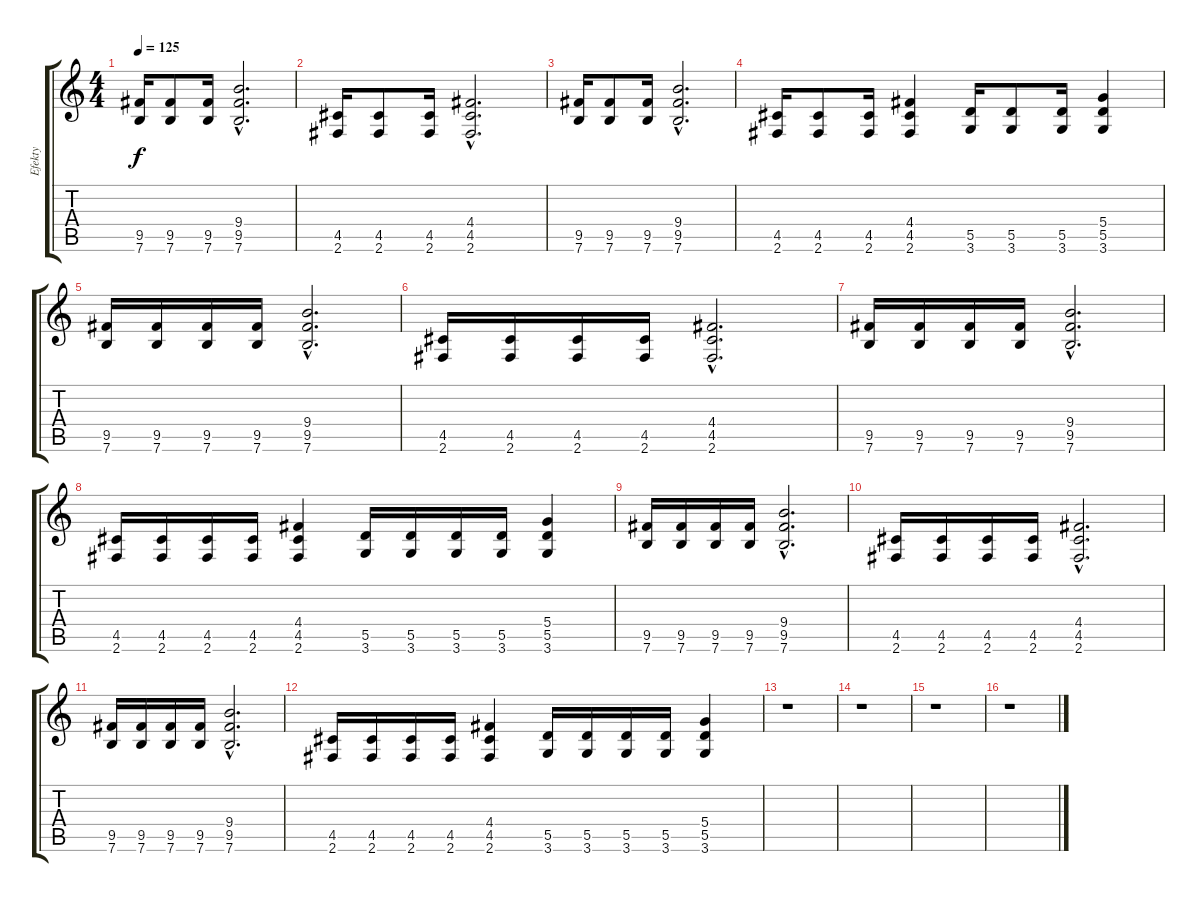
\track ("Efekty" "Efekty") {instrument distortionguitar}
\staff {score tabs}
\tuning (E4 B3 G3 D3 A2 E2) {hide}
\ts (4 4)
\tempo 125
\clef g2
\ks c
(9.5 7.6).16{dy f} (9.5 7.6).8 (9.5 7.6).16 (9.4{hac} 9.5{hac} 7.6{hac}).2{d} |
(4.5 2.6).16 (4.5 2.6).8 (4.5 2.6).16 (4.4{hac} 4.5{hac} 2.6{hac}).2{d} |
(9.5 7.6).16 (9.5 7.6).8 (9.5 7.6).16 (9.4{hac} 9.5{hac} 7.6{hac}).2{d} |
(4.5 2.6).16 (4.5 2.6).8 (4.5 2.6).16 (4.4 4.5 2.6).4 (5.5 3.6).16 (5.5 3.6).8 (5.5 3.6).16 (5.4 5.5 3.6).4 |
(9.5 7.6).16 (9.5 7.6).16 (9.5 7.6).16 (9.5 7.6).16 (9.4{hac} 9.5{hac} 7.6{hac}).2{d} |
(4.5 2.6).16 (4.5 2.6).16 (4.5 2.6).16 (4.5 2.6).16 (4.4{hac} 4.5{hac} 2.6{hac}).2{d} |
(9.5 7.6).16 (9.5 7.6).16 (9.5 7.6).16 (9.5 7.6).16 (9.4{hac} 9.5{hac} 7.6{hac}).2{d} |
(4.5 2.6).16 (4.5 2.6).16 (4.5 2.6).16 (4.5 2.6).16 (4.4 4.5 2.6).4 (5.5 3.6).16 (5.5 3.6).16 (5.5 3.6).16 (5.5 3.6).16 (5.4 5.5 3.6).4 |
(9.5 7.6).16 (9.5 7.6).16 (9.5 7.6).16 (9.5 7.6).16 (9.4{hac} 9.5{hac} 7.6{hac}).2{d} |
(4.5 2.6).16 (4.5 2.6).16 (4.5 2.6).16 (4.5 2.6).16 (4.4{hac} 4.5{hac} 2.6{hac}).2{d} |
(9.5 7.6).16 (9.5 7.6).16 (9.5 7.6).16 (9.5 7.6).16 (9.4{hac} 9.5{hac} 7.6{hac}).2{d} |
(4.5 2.6).16 (4.5 2.6).16 (4.5 2.6).16 (4.5 2.6).16 (4.4 4.5 2.6).4 (5.5 3.6).16 (5.5 3.6).16 (5.5 3.6).16 (5.5 3.6).16 (5.4 5.5 3.6).4 |
r.1 |
r.1 |
r.1 |
r.1
